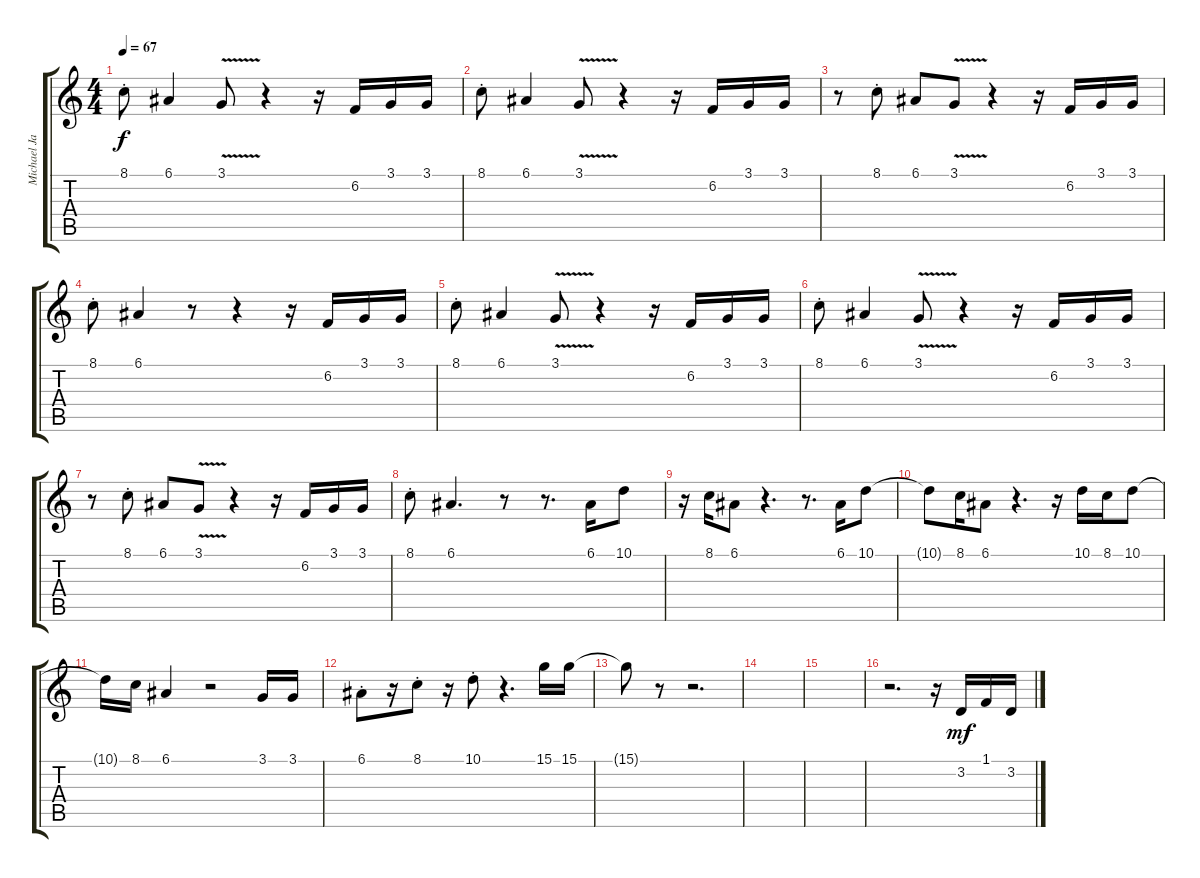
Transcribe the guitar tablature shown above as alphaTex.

\track ("Michael Jackson" "Michael Ja") {instrument voiceoohs}
\staff {score tabs}
\tuning (E4 B3 G3 D3 A2 E2) {hide}
\ts (4 4)
\tempo 67
\clef g2
\ks c
8.1{st}.8{dy f} 6.1.4 3.1{v}.8 r.4 r.16 6.2.16 3.1.16 3.1.16 |
8.1{st}.8 6.1.4 3.1{v}.8 r.4 r.16 6.2.16 3.1.16 3.1.16 |
r.8 8.1{st}.8 6.1.8 3.1{v}.8 r.4 r.16 6.2.16 3.1.16 3.1.16 |
8.1{st}.8 6.1.4 r.8 r.4 r.16 6.2.16 3.1.16 3.1.16 |
8.1{st}.8 6.1.4 3.1{v}.8 r.4 r.16 6.2.16 3.1.16 3.1.16 |
8.1{st}.8 6.1.4 3.1{v}.8 r.4 r.16 6.2.16 3.1.16 3.1.16 |
r.8 8.1{st}.8 6.1.8 3.1{v}.8 r.4 r.16 6.2.16 3.1.16 3.1.16 |
8.1{st}.8 6.1.4{d} r.8 r.8{d} 6.1.16 10.1.8 |
r.16 8.1.16 6.1.8 r.4{d} r.8{d} 6.1.16 10.1.8 |
10.1{t}.8 8.1.16 6.1.8 r.4{d} r.16 10.1.16 8.1.16 10.1.8 |
10.1{t}.16 8.1.16 6.1.4 r.2 3.1.16 3.1.16 |
6.1{st}.8 r.16 8.1{st}.8 r.16 10.1{st}.8 r.4{d} 15.1.16 15.1.16 |
15.1{t}.8 r.8 r.2{d} |
|
|
r.2{d} r.16 3.2.16{dy mf instrument voiceoohs} 1.1.16 3.2.16
